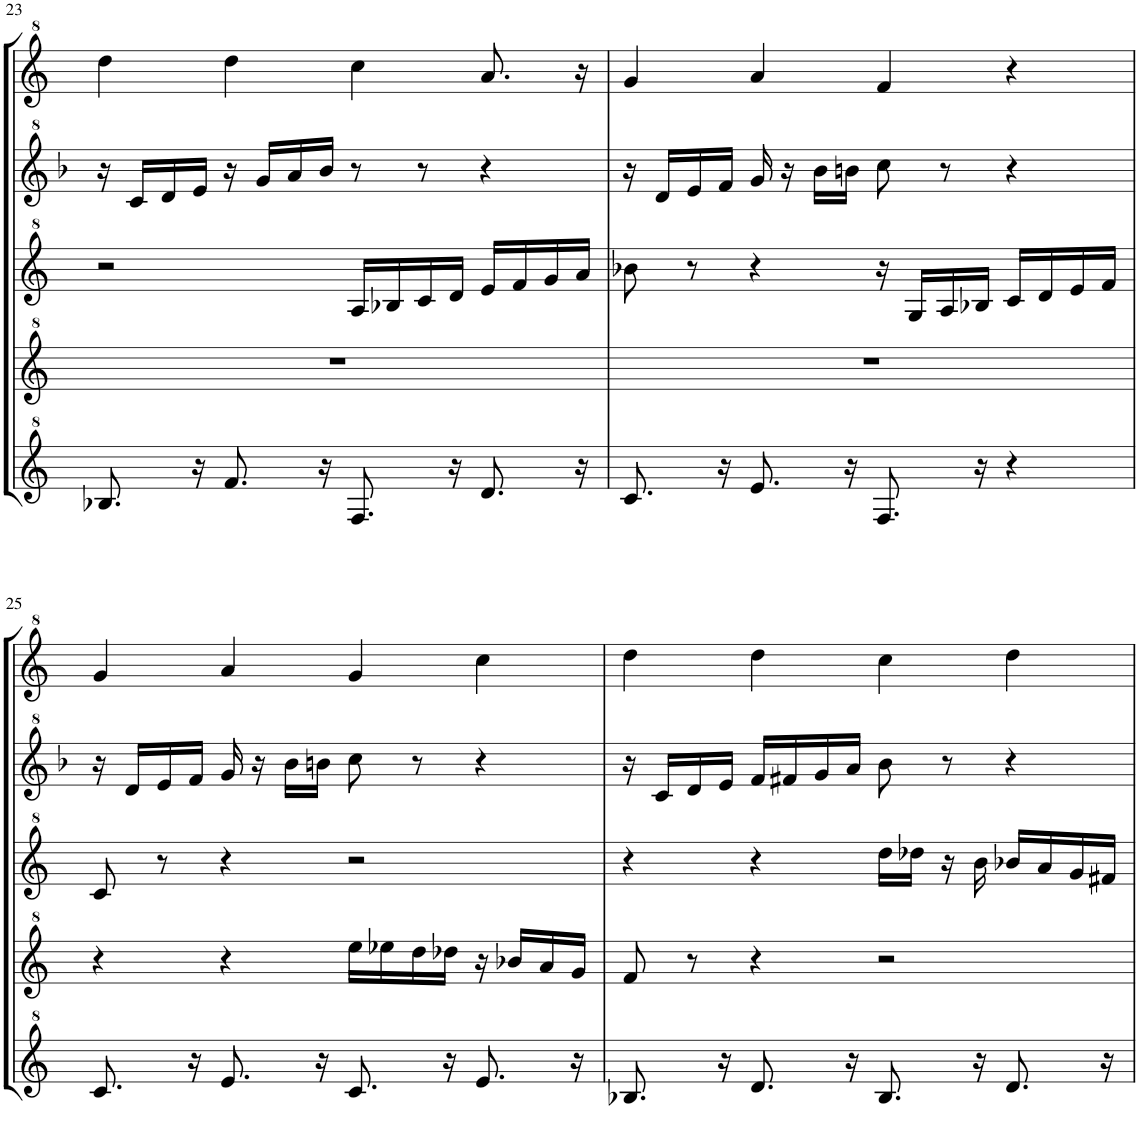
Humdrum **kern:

**kern	**kern	**kern	**kern	**kern
*part1	*part1	*part1	*part1	*part1
*staff5	*staff4	*staff3	*staff2	*staff1
*I"Model III	*	*	*	*
!!LO:PB:g=z
*clefG^2	*clefG^2	*clefG^2	*clefG^2	*clefG^2
*	*	*	*k[b-]	*
*M4/4	*M4/4	*M4/4	*M4/4	*M4/4
=23	=23	=23	=23	=23
8.b-X/	1r	2r	16r	4ddd\
.	.	.	16cc/LL	.
.	.	.	16dd/	.
16r	.	.	16ee/JJ	.
8.ff/	.	.	16r	4ddd\
.	.	.	16gg/LL	.
.	.	.	16aa/	.
16r	.	.	16bb-/JJ	.
8.f/	.	16a/LL	8r	4ccc\
.	.	16b-X/	.	.
.	.	16cc/	8r	.
16r	.	16dd/JJ	.	.
8.dd/	.	16ee/LL	4r	8.aa/
.	.	16ff/	.	.
.	.	16gg/	.	.
16r	.	16aa/JJ	.	16r
=24	=24	=24	=24	=24
8.cc/	1r	8bb-X\	16r	4gg/
.	.	.	16dd/LL	.
.	.	8r	16ee/	.
16r	.	.	16ff/JJ	.
8.ee/	.	4r	16gg/	4aa/
.	.	.	16r	.
.	.	.	16bb-\LL	.
16r	.	.	16bbn\JJ	.
8.f/	.	16r	8ccc\	4ff/
.	.	16g/LL	.	.
.	.	16a/	8r	.
16r	.	16b-X/JJ	.	.
4r	.	16cc/LL	4r	4r
.	.	16dd/	.	.
.	.	16ee/	.	.
.	.	16ff/JJ	.	.
!!LO:LB:g=z
=25	=25	=25	=25	=25
8.cc/	4r	8cc/	16r	4gg/
.	.	.	16dd/LL	.
.	.	8r	16ee/	.
16r	.	.	16ff/JJ	.
8.ee/	4r	4r	16gg/	4aa/
.	.	.	16r	.
.	.	.	16bb-\LL	.
16r	.	.	16bbn\JJ	.
8.cc/	16eee\LL	2r	8ccc\	4gg/
.	16eee-X\	.	.	.
.	16ddd\	.	8r	.
16r	16ddd-X\JJ	.	.	.
8.ee/	16r	.	4r	4ccc\
.	16bb-X/LL	.	.	.
.	16aa/	.	.	.
16r	16gg/JJ	.	.	.
=26	=26	=26	=26	=26
8.b-X/	8ff/	4r	16r	4ddd\
.	.	.	16cc/LL	.
.	8r	.	16dd/	.
16r	.	.	16ee/JJ	.
8.dd/	4r	4r	16ff/LL	4ddd\
.	.	.	16ff#X/	.
.	.	.	16gg/	.
16r	.	.	16aa/JJ	.
8.b-/	2r	16ddd\LL	8bb-\	4ccc\
.	.	16ddd-X\JJ	.	.
.	.	16r	8r	.
16r	.	16bb\	.	.
8.dd/	.	16bb-X/LL	4r	4ddd\
.	.	16aa/	.	.
.	.	16gg/	.	.
16r	.	16ff#X/JJ	.	.
=	=	=	=	=
*-	*-	*-	*-	*-
